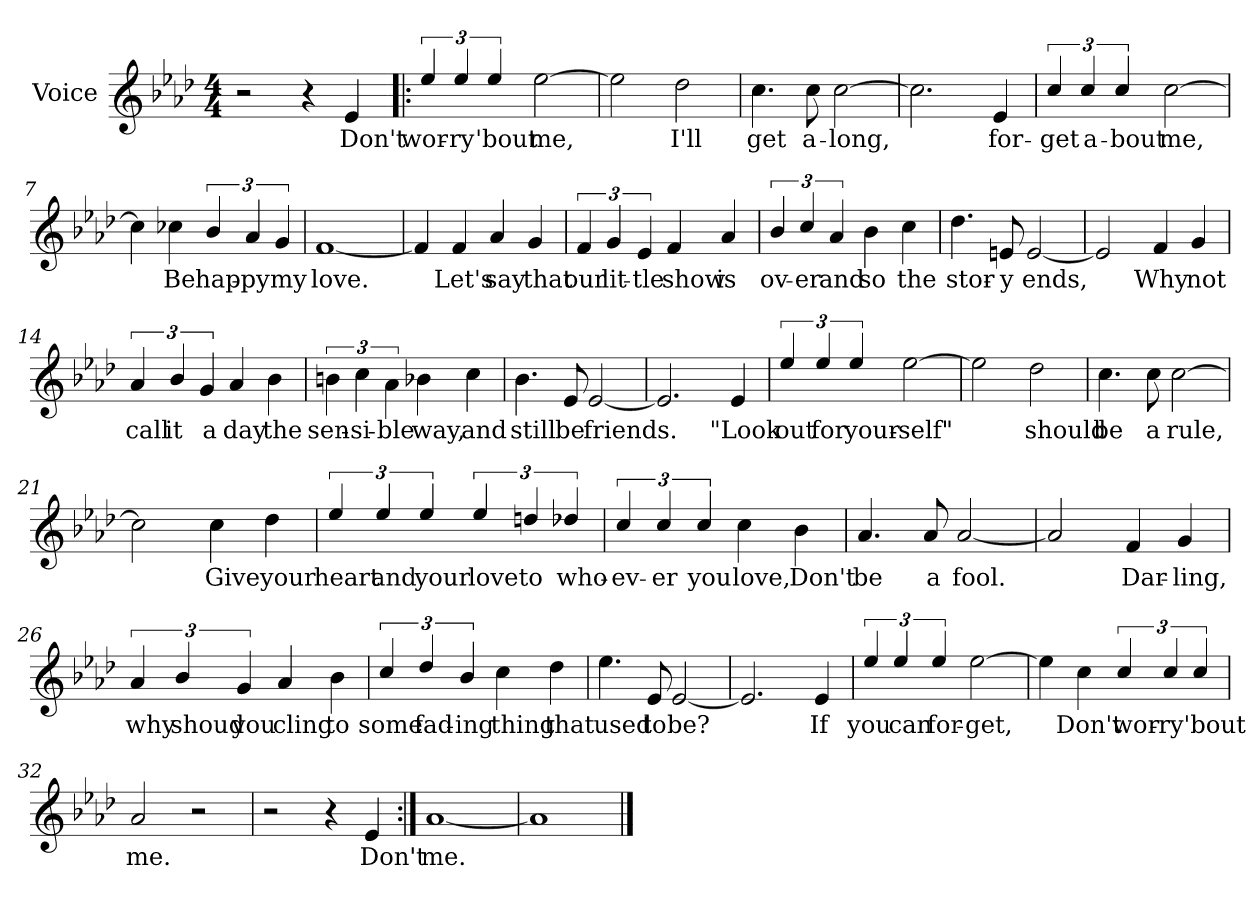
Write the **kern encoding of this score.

**kern	**text
*part1	*part1
*staff1	*staff1
*I"Voice	*
*clefG2	*
*k[b-e-a-d-]	*
*A-:	*
*M4/4	*
=1	=1
2r	.
4r	.
4e-/	Don't
=2!|:	=2!|:
6ee-/	wor-
6ee-/	-ry
6ee-/	'bout
[2ee-\	me,
=3	=3
2ee-\]	.
2dd-\	I'll
=4	=4
4.cc\	get
8cc\	a-
[2cc\	-long,
=5	=5
2.cc\]	.
4e-/	for-
!!LO:LB:g=z
=6	=6
6cc/	-get
6cc/	a-
6cc/	-bout
[2cc\	me,
=7	=7
4cc\]	.
4cc-X\	Be
6b-/	hap-
6a-/	-py
6g/	my
=8	=8
[1f	love.
=9	=9
4f/]	.
4f/	Let's
4a-/	say
4g/	that
=10	=10
6f/	our
6g/	lit-
6e-/	-tle
4f/	show
4a-/	is
!!LO:LB:g=z
=11	=11
6b-/	ov-
6cc/	-er
6a-/	and
4b-\	so
4cc\	the
=12	=12
4.dd-\	stor-
8en/	-y
[2e/	ends,
=13	=13
2en/]	.
4f/	Why
4g/	not
=14	=14
6a-/	call
6b-/	it
6g/	a
4a-/	day
4b-\	the
!!LO:LB:g=z
=15	=15
6bn\	sen-
6cc\	-si-
6a-\	-ble
4b-X\	way,
4cc\	and
=16	=16
4.b-\	still
8e-/	be
[2e-/	friends.
=17	=17
2.e-/]	.
4e-/	"Look
=18	=18
6ee-/	out
6ee-/	for
6ee-/	your-
[2ee-\	-self"
!!LO:LB:g=z
=19	=19
2ee-\]	.
2dd-\	should
=20	=20
4.cc\	be
8cc\	a
[2cc\	rule,
=21	=21
2cc\]	.
4cc\	Give
4dd-\	your
=22	=22
6ee-/	heart
6ee-/	and
6ee-/	your
6ee-/	love
6ddn/	to
6dd-X/	who-
!!LO:LB:g=z
=23	=23
6cc/	-ev-
6cc/	-er
6cc/	you
4cc\	love,
4b-\	Don't
=24	=24
4.a-/	be
8a-/	a
[2a-/	fool.
=25	=25
2a-/]	.
4f/	Dar-
4g/	-ling,
=26	=26
6a-/	why
6b-/	shoud
6g/	you
4a-/	cling
4b-\	to
!!LO:LB:g=z
=27	=27
6cc/	some
6dd-/	fad-
6b-/	-ing
4cc\	thing
4dd-\	that
=28	=28
4.ee-\	used
8e-/	to
[2e-/	be?
=29	=29
2.e-/]	.
4e-/	If
=30	=30
6ee-/	you
6ee-/	can
6ee-/	for-
[2ee-\	-get,
!!LO:LB:g=z
=31	=31
4ee-\]	.
4cc\	Don't
6cc/	wor-
6cc/	-ry
6cc/	'bout
=32	=32
2a-/	me.
2r	.
=33	=33
2r	.
4r	.
4e-/	Don't
=34:|!	=34:|!
[1a-	me.
=35	=35
1a-]	.
==	==
*-	*-
